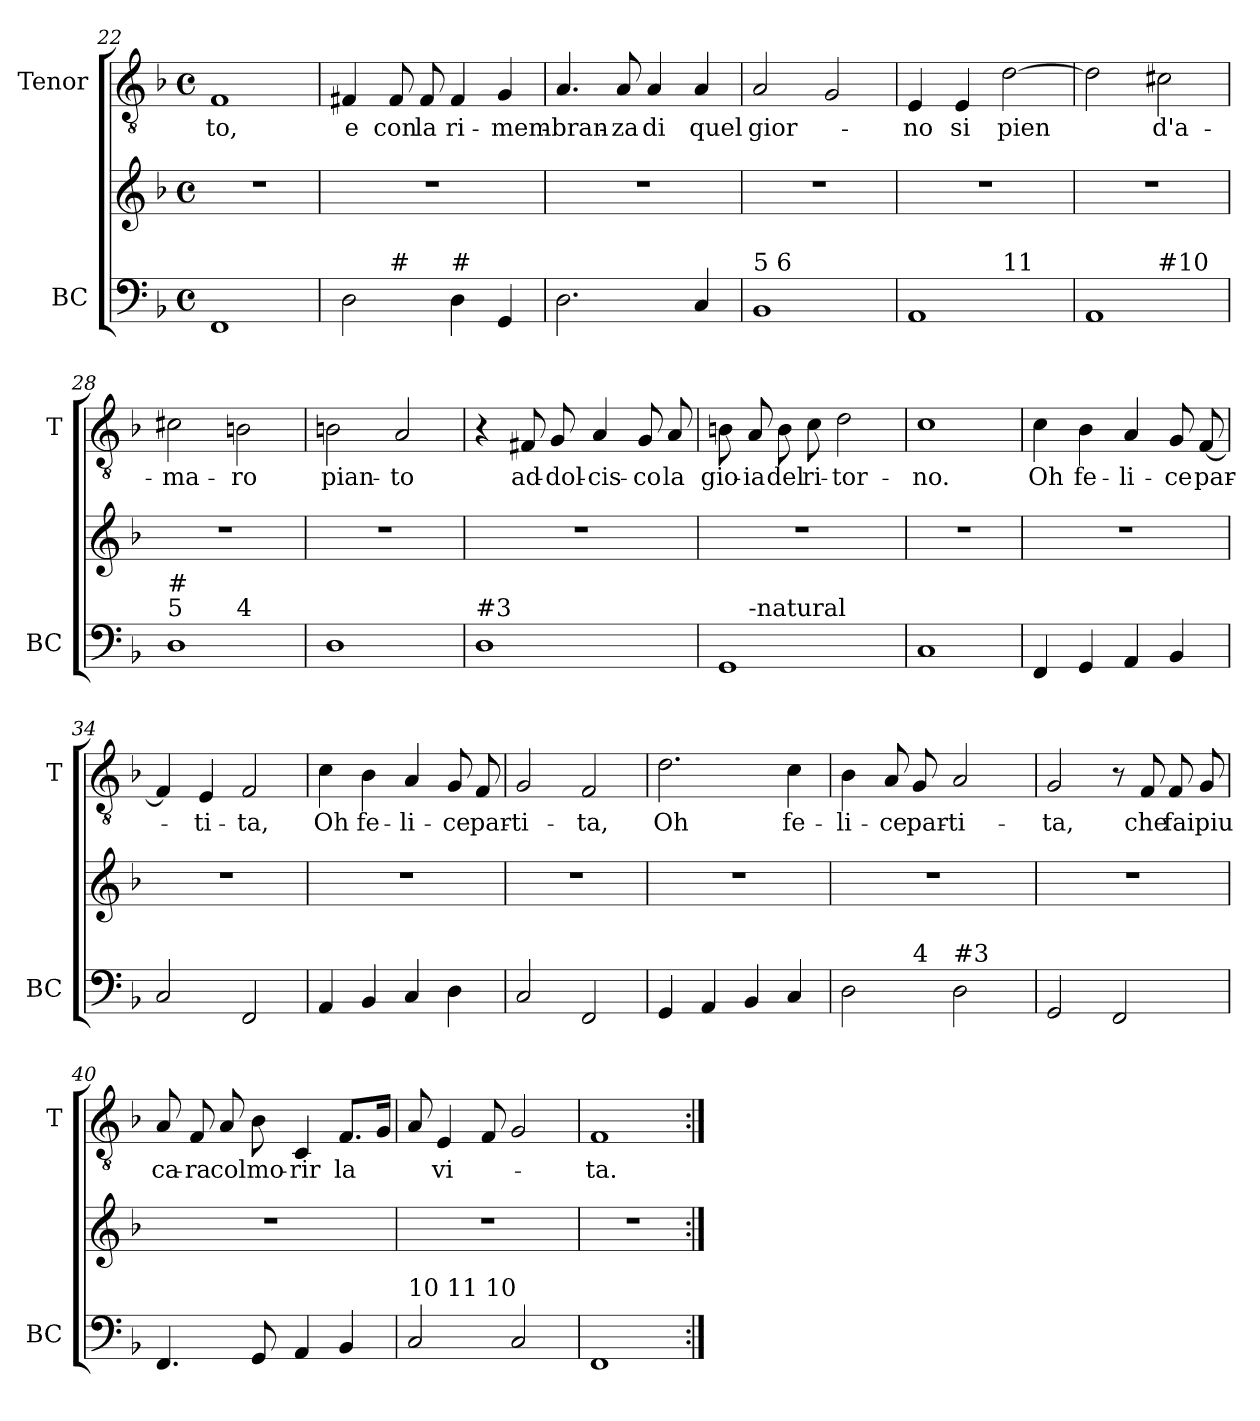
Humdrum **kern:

**kern	**kern	**kern	**text
*part2	*part2	*part1	*part1
*staff3	*staff2	*staff1	*staff1
*I"BC	*	*I"Tenor	*
*I'BC	*	*I'T	*
*clefF4	*clefG2	*clefGv2	*
*k[b-]	*k[b-]	*k[b-]	*
*F:	*F:	*F:	*
*M4/4	*M4/4	*M4/4	*
*met(c)	*met(c)	*met(c)	*
=22	=22	=22	=22
!	!	!	!LO:LY:b
1FF	1r	1F	-to,
=23	=23	=23	=23
!	!	!	!LO:LY:b
*^	*	*	*
2D\	4ryy	1r	4F#X/	e
!	!LO:TX:a:t=#	!	!	!
!	!	!	!	!LO:LY:b
.	2.ryy	.	8F#/	con
!	!	!	!	!LO:LY:b
.	.	.	8F#/	la
!LO:TX:a:t=#	!	!	!	!
!	!	!	!	!LO:LY:b
4D\	.	.	4F#/	ri-
!	!	!	!	!LO:LY:b
4GG/	.	.	4G/	-mem-
=24	=24	=24	=24	=24
!	!	!	!	!LO:LY:b
*v	*v	*	*	*
2.D\	1r	4.A/	-bran-
!	!	!	!LO:LY:b
.	.	8A/	-za
!	!	!	!LO:LY:b
.	.	4A/	di
!	!	!	!LO:LY:b
4C/	.	4A/	quel
!!LO:LB:g=z
=25	=25	=25	=25
!LO:TX:a:t=5          6	!	!	!
!	!	!	!LO:LY:b
1BB-	1r	2A/	gior-
.	.	2G/	.
=26	=26	=26	=26
!LO:TX:a:t=#10	!	!	!
!	!	!	!LO:LY:b
*^	*	*	*
1AA	2ryy	1r	4E/	-no
!	!	!	!	!LO:LY:b
.	.	.	4E/	si
!	!LO:TX:a:t=11	!	!	!
!	!	!	!	!LO:LY:b
.	2ryy	.	[2d\	pien
=27	=27	=27	=27	=27
1AA	2ryy	1r	2d\]	.
!	!LO:TX:a:t=#10	!	!	!
!	!	!	!	!LO:LY:b
.	2ryy	.	2c#X\	d'a-
=28	=28	=28	=28	=28
!LO:TX:a:t=5	!	!	!	!
!LO:TX:a:t=#	!	!	!	!
!	!	!	!	!LO:LY:b
1D	2ryy	1r	2c#X\	-ma-
!	!LO:TX:a:t=4	!	!	!
!	!	!	!	!LO:LY:b
.	2ryy	.	2Bn\	-ro
=29	=29	=29	=29	=29
!LO:TX:a:t=#3	!	!	!	!
!	!	!	!	!LO:LY:b
*v	*v	*	*	*
1D	1r	2Bn\	pian-
!	!	!	!LO:LY:b
.	.	2A/	-to
!!LO:PB:g=z
=30	=30	=30	=30
!LO:TX:a:t=#3	!	!	!
1D	1r	4r	.
!	!	!	!LO:LY:b
.	.	8F#X/	ad-
!	!	!	!LO:LY:b
.	.	8G/	-dol-
!	!	!	!LO:LY:b
.	.	4A/	-cis-
!	!	!	!LO:LY:b
.	.	8G/	-co
!	!	!	!LO:LY:b
.	.	8A/	la
=31	=31	=31	=31
!	!	!	!LO:LY:b
*^	*	*	*
1GG	8ryy	1r	8Bn\	gio-
!	!LO:TX:a:t=-natural	!	!	!
!	!	!	!	!LO:LY:b
.	2..ryy	.	8A/	-ia
!	!	!	!	!LO:LY:b
.	.	.	8B\	del
!	!	!	!	!LO:LY:b
.	.	.	8c\	ri-
!	!	!	!	!LO:LY:b
.	.	.	2d\	-tor-
=32	=32	=32	=32	=32
!	!	!	!	!LO:LY:b
*v	*v	*	*	*
1C	1r	1c	-no.
=33	=33	=33	=33
!	!	!	!LO:LY:b
4FF/	1r	4c\	Oh
!	!	!	!LO:LY:b
4GG/	.	4B-\	fe-
!	!	!	!LO:LY:b
4AA/	.	4A/	-li-
!	!	!	!LO:LY:b
4BB-/	.	8G/	-ce
!	!	!	!LO:LY:b
.	.	[8F/	par-
!!LO:LB:g=z
=34	=34	=34	=34
2C/	1r	4F/]	.
!	!	!	!LO:LY:b
.	.	4E/	-ti-
!	!	!	!LO:LY:b
2FF/	.	2F/	-ta,
=35	=35	=35	=35
!	!	!	!LO:LY:b
4AA/	1r	4c\	Oh
!	!	!	!LO:LY:b
4BB-/	.	4B-\	fe-
!	!	!	!LO:LY:b
4C/	.	4A/	-li-
!	!	!	!LO:LY:b
4D\	.	8G/	-ce
!	!	!	!LO:LY:b
.	.	8F/	par-
=36	=36	=36	=36
!	!	!	!LO:LY:b
2C/	1r	2G/	-ti-
!	!	!	!LO:LY:b
2FF/	.	2F/	-ta,
=37	=37	=37	=37
!	!	!	!LO:LY:b
4GG/	1r	2.d\	Oh
4AA/	.	.	.
4BB-/	.	.	.
!	!	!	!LO:LY:b
4C/	.	4c\	fe-
=38	=38	=38	=38
!LO:TX:a:t=#3	!	!	!
!	!	!	!LO:LY:b
*^	*	*	*
2D\	4.ryy	1r	4B-\	-li-
!	!	!	!	!LO:LY:b
.	.	.	8A/	-ce
!	!LO:TX:a:t=4	!	!	!
!	!	!	!	!LO:LY:b
.	2ryy	.	8G/	par-
!LO:TX:a:t=#3	!	!	!	!
!	!	!	!	!LO:LY:b
2D\	.	.	2A/	-ti-
.	8ryy	.	.	.
!!LO:LB:g=z
=39	=39	=39	=39	=39
!LO:TX:a:t=-natural	!	!	!	!
!	!	!	!	!LO:LY:b
*v	*v	*	*	*
2GG/	1r	2G/	-ta,
2FF/	.	8r	.
!	!	!	!LO:LY:b
.	.	8F/	che
!	!	!	!LO:LY:b
.	.	8F/	fai
!	!	!	!LO:LY:b
.	.	8G/	piu
=40	=40	=40	=40
!	!	!	!LO:LY:b
4.FF/	1r	8A/	ca-
!	!	!	!LO:LY:b
.	.	8F/	-ra
!	!	!	!LO:LY:b
.	.	8A/	col
!	!	!	!LO:LY:b
8GG/	.	8B-\	mo-
!	!	!	!LO:LY:b
4AA/	.	4C/	-rir
!	!	!	!LO:LY:b
4BB-/	.	8.F/L	la
.	.	16G/Jk	.
=41	=41	=41	=41
!LO:TX:a:t=10      11       10	!	!	!
2C/	1r	8A/	.
!	!	!	!LO:LY:b
.	.	4E/	vi-
.	.	8F/	.
2C/	.	2G/	.
=42	=42	=42	=42
!	!	!	!LO:LY:b
1FF	1r	1F	-ta.
=:|!	=:|!	=:|!	=:|!
*-	*-	*-	*-
